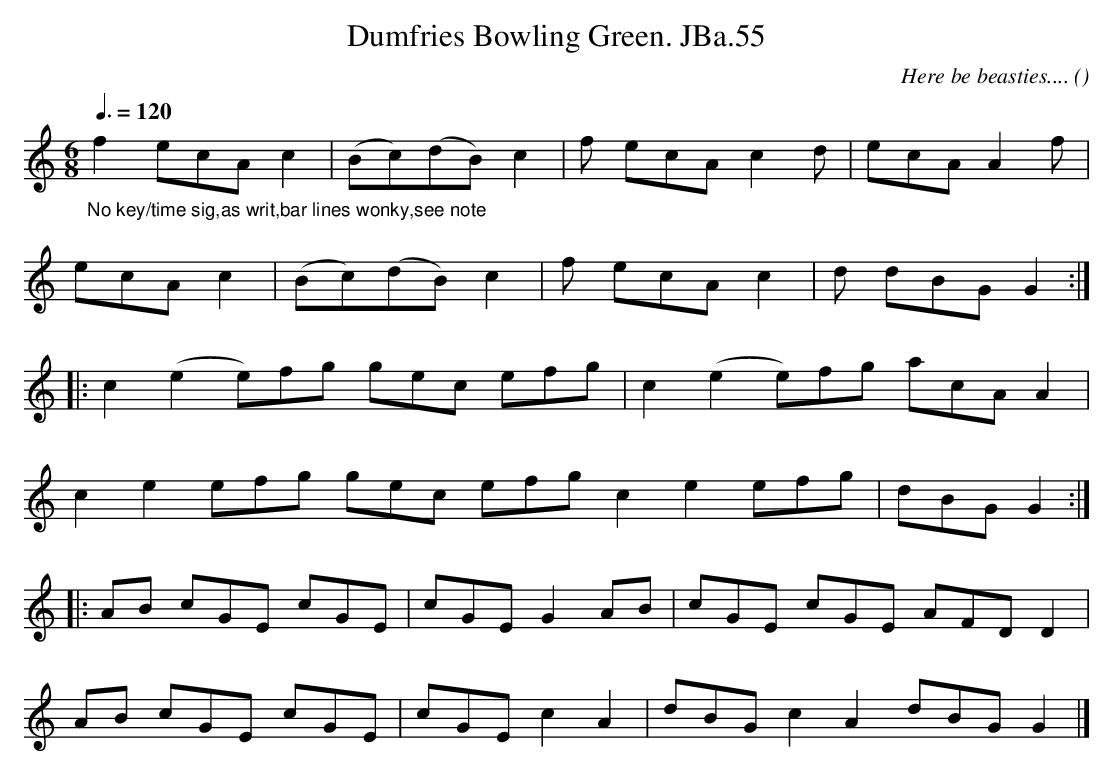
X:1
T:Dumfries Bowling Green. JBa.55
M:6/8
L:1/8
Q:3/8=120
C:Here be beasties....
O:
K:None
"_No key/time sig,as writ,bar lines wonky,see note" f2 ecA c2|\
(Bc)(dB) c2|f ecA c2 d|ecA A2f|
ecA c2|(Bc)(dB) c2|f ecA c2|d dBG G2:|
|:c2 (e2e)fg gec efg|c2 (e2e)fg acA A2|
c2e2 efg gec efg c2 e2 efg|dBG G2:|
|:AB cGE cGE|cGE G2 AB|cGE cGE AFD D2|
AB cGE cGE|cGE c2A2|dBG c2A2 dBG G2|]
